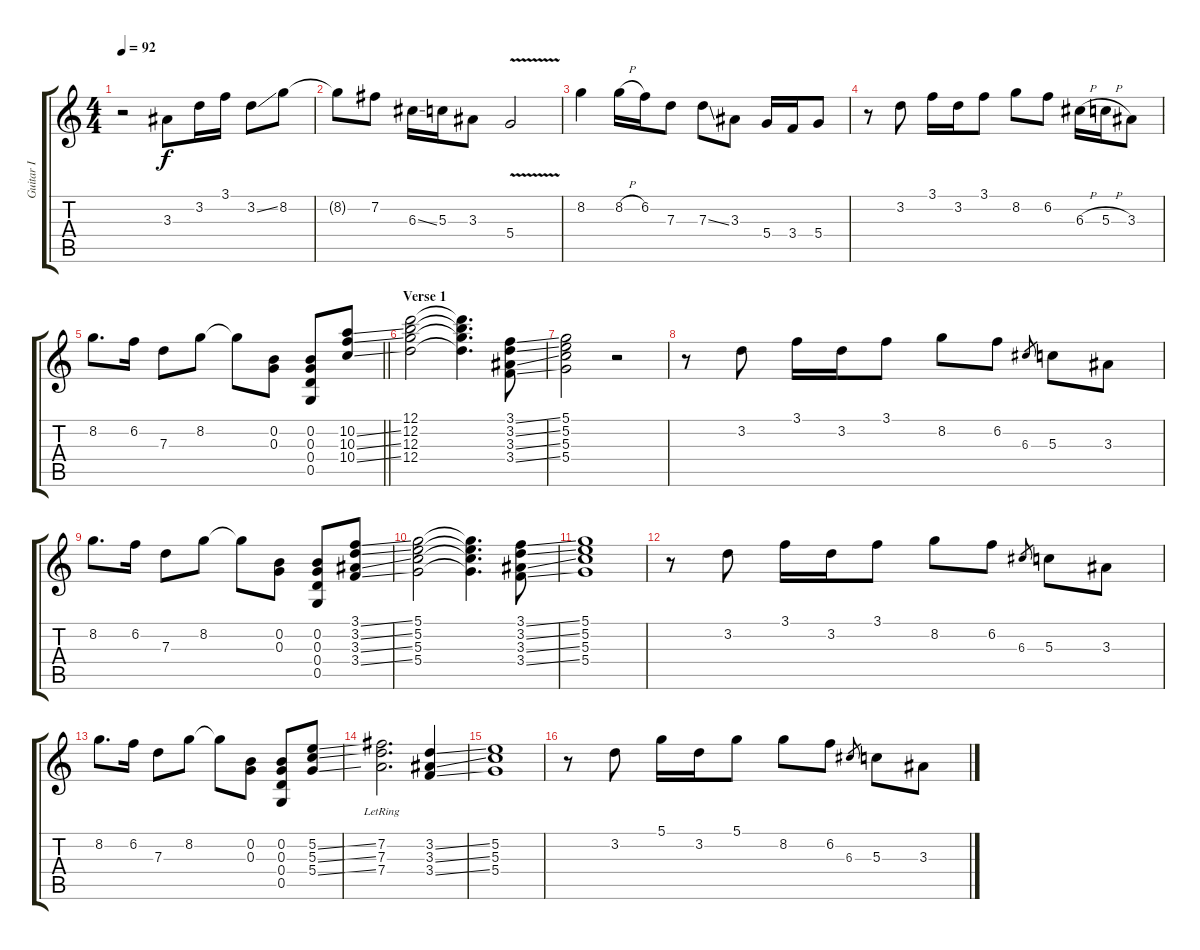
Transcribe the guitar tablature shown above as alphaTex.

\track ("Guitar I " "Guitar I ") {instrument acousticguitarnylon}
\staff {score tabs}
\tuning (D4 B3 G3 D3 G2 D2) {hide}
\ts (4 4)
\tempo 92
\clef g2
\ks c
r.2{dy f instrument acousticguitarnylon} 3.3.8 3.2.16 3.1.16 3.2{ss}.8 8.2.8 |
8.2{t}.8 7.2.8 6.3{ss}.16 5.3.16 3.3.8 5.4{v}.2 |
8.2.4 8.2{h}.16 6.2.16 7.3.8 7.3{ss}.8 3.3.8 5.4.16 3.4.16 5.4.8 |
r.8 3.2.8 3.1.16 3.2.16 3.1.8 8.2.8 6.2.8 6.3{h}.16 5.3{h}.16 3.3.8 |
\barLineRight lightlight
8.2.8{d} 6.2.16 7.3.8 8.2.8 8.2{t}.8 (0.2 0.3).8 (0.2 0.3 0.4 0.5).8 (10.2{ss} 10.3{ss} 10.4{ss}).8 |
\section ("" "Verse 1")
(12.1 12.2 12.3 12.4).2 (12.1{t} 12.2{t} 12.3{t} 12.4{t}).4{d} (3.1{ss} 3.2{ss} 3.3{ss} 3.4{ss}).8 |
(5.1 5.2 5.3 5.4).2 r.2 |
r.8 3.2.8 3.1.16 3.2.16 3.1.8 8.2.8 6.2.8 6.3.8{gr} 5.3.8 3.3.8 |
8.2.8{d} 6.2.16 7.3.8 8.2.8 8.2{t}.8 (0.2 0.3).8 (0.2 0.3 0.4 0.5).8 (3.1{ss} 3.2{ss} 3.3{ss} 3.4{ss}).8 |
(5.1 5.2 5.3 5.4).2 (5.1{t} 5.2{t} 5.3{t} 5.4{t}).4{d} (3.1{ss} 3.2{ss} 3.3{ss} 3.4{ss}).8 |
(5.1 5.2 5.3 5.4).1 |
r.8 3.2.8 3.1.16 3.2.16 3.1.8 8.2.8 6.2.8 6.3.8{gr} 5.3.8 3.3.8 |
8.2.8{d} 6.2.16 7.3.8 8.2.8 8.2{t}.8 (0.2 0.3).8 (0.2 0.3 0.4 0.5).8 (5.2{ss} 5.3{ss} 5.4{ss}).8 |
(7.2{lr} 7.3{lr} 7.4{lr}).2{d} (3.2{ss} 3.3{ss} 3.4{ss}).4 |
(5.2 5.3 5.4).1 |
r.8 3.2.8 5.1.16 3.2.16 5.1.8 8.2.8 6.2.8 6.3.8{gr} 5.3.8 3.3.8
